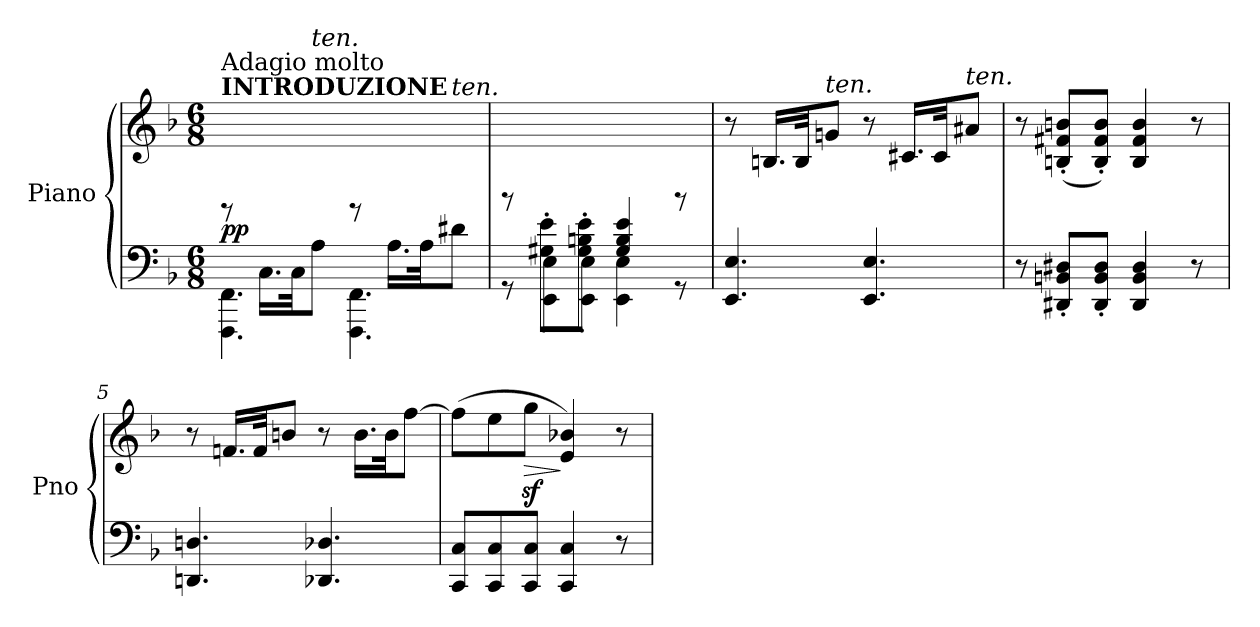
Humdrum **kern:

**kern	**kern	**dynam
*part1	*part1	*part1
*staff2	*staff1	*staff1/2
*I"Piano	*	*
*I'Pno	*	*
*clefF4	*clefG2	*
*k[b-]	*k[b-]	*
*M6/8	*M6/8	*
=1	=1	=1
*^	*	*
!	!	!LO:TX:a:B:t=INTRODUZIONE	!
!	!	!LO:TX:a:t=Adagio molto	!
!	!	!	!LO:DY:b
8ryy	4.FFF\ 4.FF\	8rGG	pp
16.C\LL	.	8ryy	.
32C\JK	.	.	.
!	!	!LO:TX:a:i:t=ten.	!
8A\J	.	8ryy	.
8ryy	4.FFF\ 4.FF\	8rGG	.
16.A\LL	.	8ryy	.
32A\JK	.	.	.
!	!	!LO:TX:a:i:t=ten.	!
8d#X\J	.	8ryy	.
=2	=2	=2	=2
8ryy	8rGG	8rBB	.
8G#X\' 8e\'L	8EE\' 8E\'L	2ryy	.
8G#\' 8Bn\' 8e\'J	8EE\' 8E\'J	.	.
4G#/ 4B/ 4e/	4EE\ 4E\	.	.
8ryy	8rGG	8rBB	.
*v	*v	*	*
=3	=3	=3
4.EE/ 4.E/	8r	.
.	16.Bn/LL	.
.	32B/JK	.
!	!LO:TX:a:i:t=ten.	!
.	8gn/J	.
4.EE/ 4.E/	8r	.
.	16.c#X/LL	.
.	32c#/JK	.
!	!LO:TX:a:i:t=ten.	!
.	8a#X/J	.
=4	=4	=4
8r	8r	.
8DD#X/' 8BBn/' 8D#X/'L	(>8Bn/' 8f#X/' 8bn/'L	.
8DD#/' 8BB/' 8D#/'J	8B/' 8f#/' 8b/'J)	.
4DD#/ 4BB/ 4D#/	4B/ 4f#/ 4b/	.
8r	8r	.
!!LO:LB:g=z
=5	=5	=5
!	!	!LO:DY:b
4.DDn/ 4.Dn/	8r	other-dynamics
.	16.fn/LL	.
.	32f/JK	.
.	8bn/J	.
4.DD-X/ 4.D-X/	8r	.
.	16.b\LL	.
.	32b\JK	.
.	[8ff\J	.
=6	=6	=6
8CC/ 8C/L	(8ff\L]	.
8CC/ 8C/	8ee\	.
!	!	!LO:HP:b
8CC/ 8C/J	8ggz<\J	>
4CC/ 4C/	4e/ 4b-X/)	]
8r	8r	.
=	=	=
*-	*-	*-
